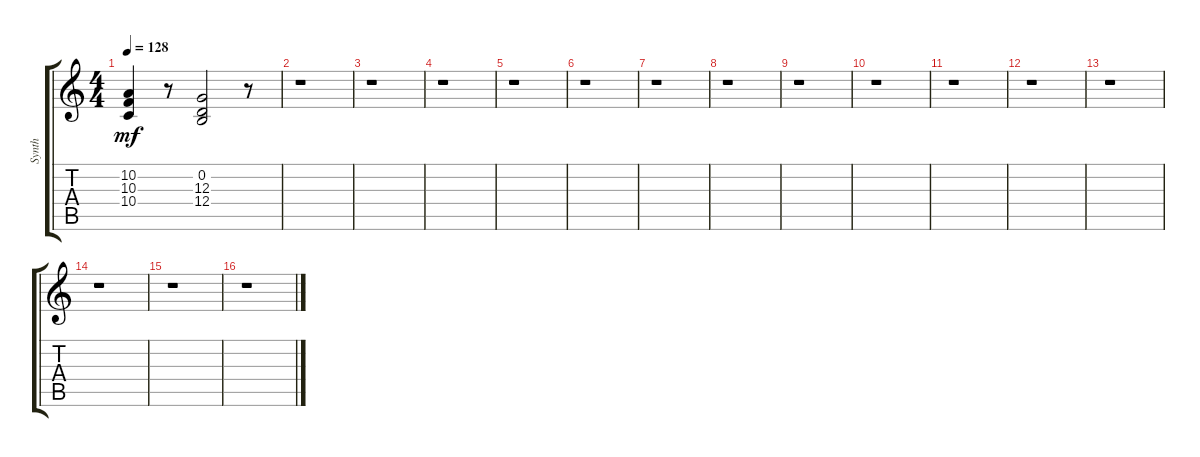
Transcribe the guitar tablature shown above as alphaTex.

\track ("Synth" "Synth") {instrument synthbrass1}
\staff {score tabs}
\tuning (E4 B3 G3 D3 A2 E2) {hide}
\ts (4 4)
\tempo 128
\clef g2
\ks c
(10.2 10.3 10.4).4{dy mf} r.8 (0.2 12.3 12.4).2 r.8 |
r.1 |
r.1 |
r.1 |
r.1 |
r.1 |
r.1 |
r.1 |
r.1 |
r.1 |
r.1 |
r.1 |
r.1 |
r.1 |
r.1 |
r.1
